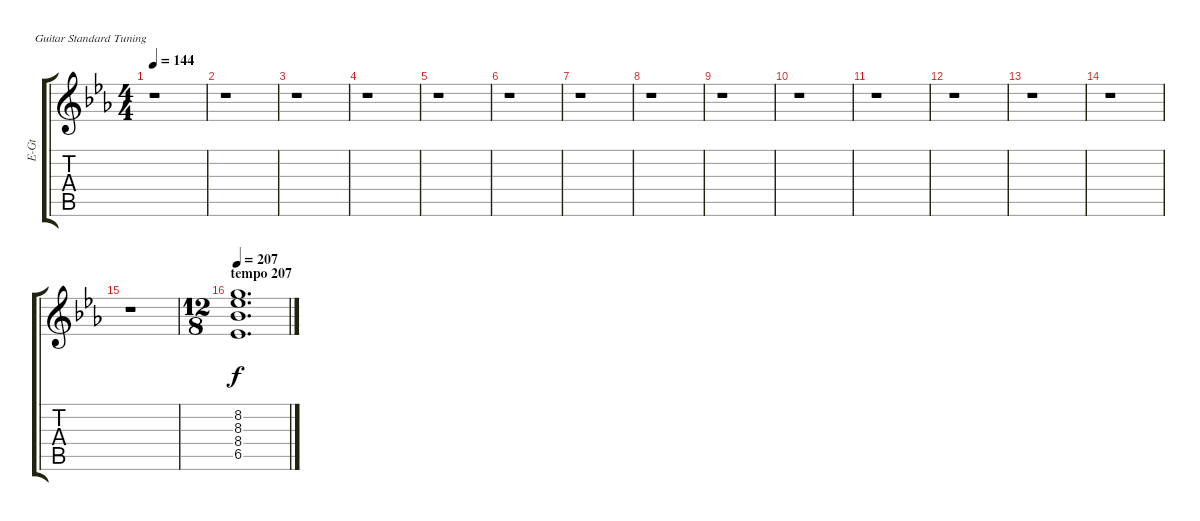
\bracketExtendMode groupsimilarinstruments
\otherSystemsTrackNameOrientation horizontal
\track ("Gtr 3" "E-Gt") {instrument distortionguitar}
\staff {score tabs}
\tuning (E4 B3 G3 D3 A2 E2)
\ts (4 4)
\tempo 144
\clef g2
\ks eb
r.1{dy f beam Down} |
r.1{beam Down} |
r.1{beam Down} |
r.1{beam Down} |
r.1{beam Down} |
r.1{beam Down} |
r.1{beam Down} |
r.1{beam Down} |
r.1{beam Down} |
r.1{beam Down} |
r.1{beam Down} |
r.1{beam Down} |
r.1{beam Down} |
r.1{beam Down} |
r.1{beam Down} |
\ts (12 8)
\section ("" "tempo 207")
\tempo 207
(8.2{acc forcenatural} 8.3{acc b} 8.4{acc b} 6.5{acc b}).1{d beam Down}
